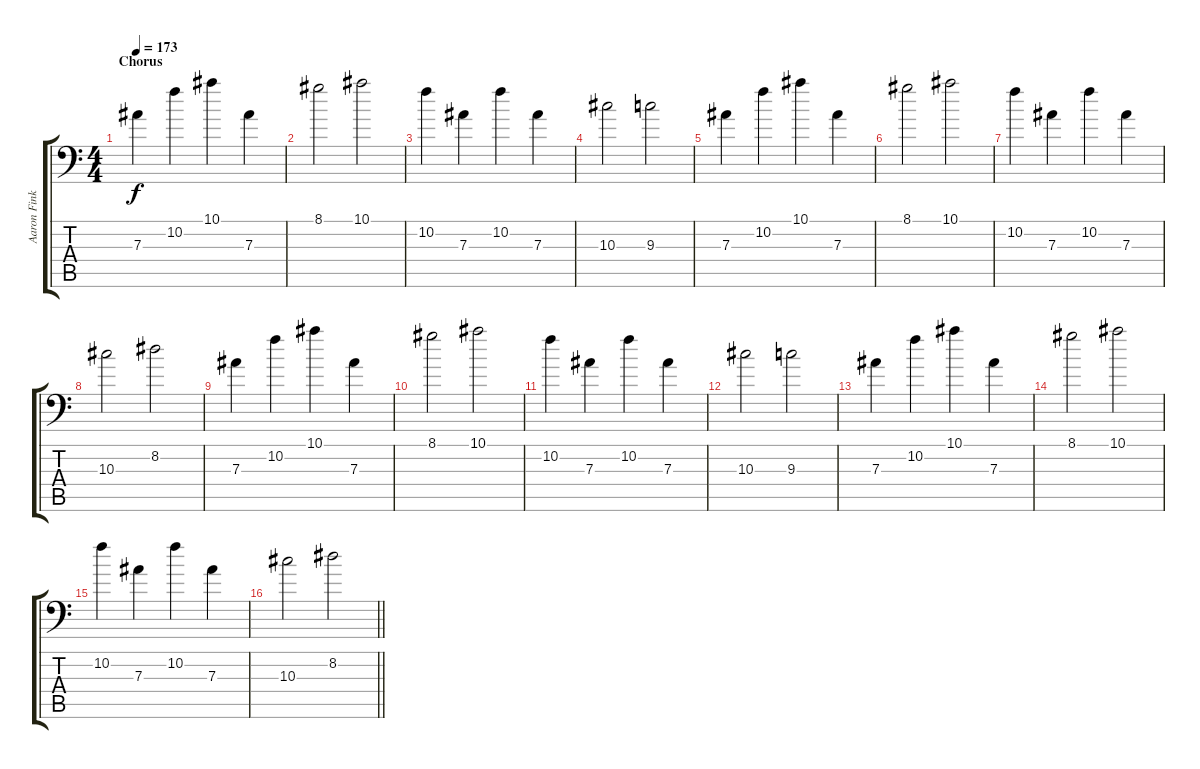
\track ("Aaron Fink" "Aaron Fink") {instrument distortionguitar}
\staff {score tabs}
\tuning (C4 G3 Eb3 Bb2 F2 Bb1) {hide}
\ts (4 4)
\section ("" "Chorus")
\tempo 173
\clef f4
\ks c
7.3.4{dy f volume 13} 10.2.4 10.1.4 7.3.4 |
8.1.2 10.1.2 |
10.2.4 7.3.4 10.2.4 7.3.4 |
10.3.2 9.3.2 |
7.3.4 10.2.4 10.1.4 7.3.4 |
8.1.2 10.1.2 |
10.2.4 7.3.4 10.2.4 7.3.4 |
10.3.2 8.2.2 |
7.3.4 10.2.4 10.1.4 7.3.4 |
8.1.2 10.1.2 |
10.2.4 7.3.4 10.2.4 7.3.4 |
10.3.2 9.3.2 |
7.3.4 10.2.4 10.1.4 7.3.4 |
8.1.2 10.1.2 |
10.2.4 7.3.4 10.2.4 7.3.4 |
\barLineRight lightlight
10.3.2 8.2.2
